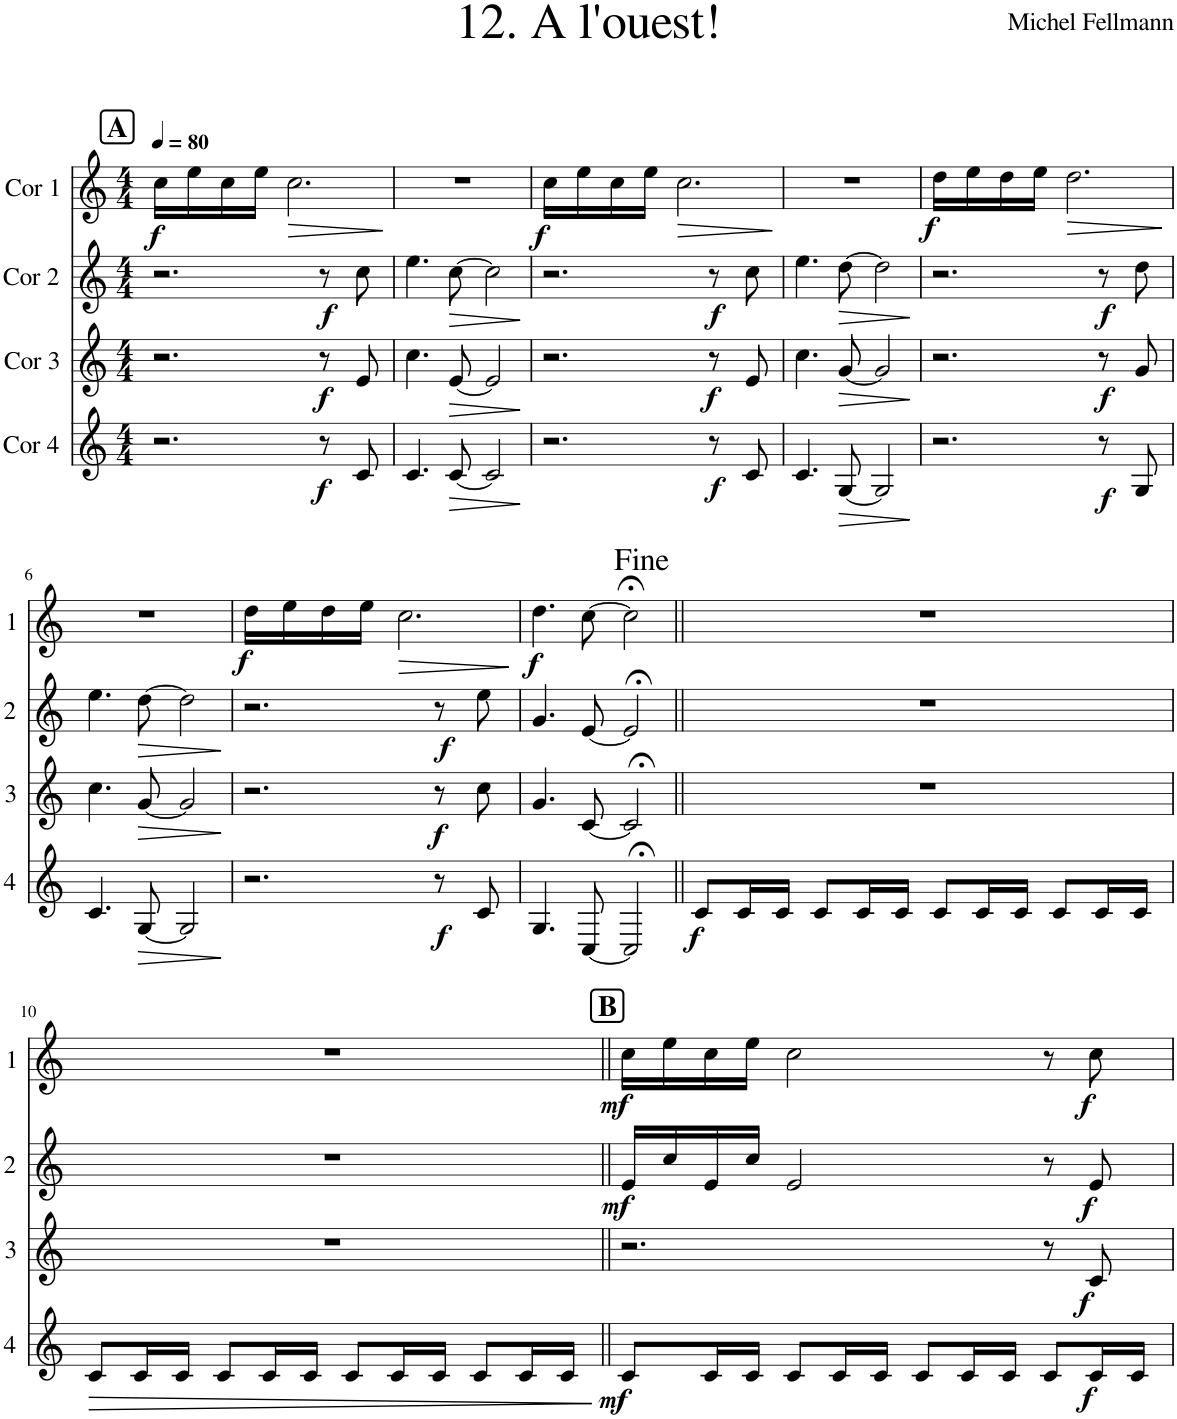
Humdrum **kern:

**kern	**dynam	**kern	**dynam	**kern	**dynam	**kern	**dynam
*part4	*part4	*part3	*part3	*part2	*part2	*part1	*part1
*staff4	*staff4	*staff3	*staff3	*staff2	*staff2	*staff1	*staff1
*I"Cor 4	*	*I"Cor 3	*	*I"Cor 2	*	*I"Cor 1	*
*clefG2	*	*clefG2	*	*clefG2	*	*clefG2	*
*Trd4c7	*	*Trd4c7	*	*Trd4c7	*	*Trd4c7	*
*k[]	*	*k[]	*	*k[]	*	*k[]	*
*M4/4	*	*M4/4	*	*M4/4	*	*M4/4	*
*MM80	*	*MM80	*	*MM80	*	*MM80	*
!!LO:REH:place=s1:a:B:cj:fs=14:t=A
=1	=1	=1	=1	=1	=1	=1	=1
!	!	!	!	!	!	!	!LO:DY:b
2.r	.	2.r	.	2.r	.	16cc\LL	f
.	.	.	.	.	.	16ee\	.
.	.	.	.	.	.	16cc\	.
.	.	.	.	.	.	16ee\JJ	.
!	!	!	!	!	!	!	!LO:HP:b
.	.	.	.	.	.	2.cc\	>
!	!LO:DY:b	!	!LO:DY:b	!	!LO:DY:b	!	!
8r	f	8r	f	8r	f	.	.
8c/	.	8e/	.	8cc\	.	.	.
.	.	.	.	.	.	.	]
=2	=2	=2	=2	=2	=2	=2	=2
4.c/	.	4.cc\	.	4.ee\	.	1r	.
!	!LO:HP:b	!	!LO:HP:b	!	!LO:HP:b	!	!
[8c/	>	[8e/	>	[8cc\	>	.	.
2c/]	.	2e/]	.	2cc\]	.	.	.
.	]	.	]	.	]	.	.
=3	=3	=3	=3	=3	=3	=3	=3
!	!	!	!	!	!	!	!LO:DY:b
2.r	.	2.r	.	2.r	.	16cc\LL	f
.	.	.	.	.	.	16ee\	.
.	.	.	.	.	.	16cc\	.
.	.	.	.	.	.	16ee\JJ	.
!	!	!	!	!	!	!	!LO:HP:b
.	.	.	.	.	.	2.cc\	>
!	!LO:DY:b	!	!LO:DY:b	!	!LO:DY:b	!	!
8r	f	8r	f	8r	f	.	.
8c/	.	8e/	.	8cc\	.	.	.
.	.	.	.	.	.	.	]
=4	=4	=4	=4	=4	=4	=4	=4
4.c/	.	4.cc\	.	4.ee\	.	1r	.
!	!LO:HP:b	!	!LO:HP:b	!	!LO:HP:b	!	!
[8G/	>	[8g/	>	[8dd\	>	.	.
2G/]	.	2g/]	.	2dd\]	.	.	.
.	]	.	]	.	]	.	.
=5	=5	=5	=5	=5	=5	=5	=5
!	!	!	!	!	!	!	!LO:DY:b
2.r	.	2.r	.	2.r	.	16dd\LL	f
.	.	.	.	.	.	16ee\	.
.	.	.	.	.	.	16dd\	.
.	.	.	.	.	.	16ee\JJ	.
!	!	!	!	!	!	!	!LO:HP:b
.	.	.	.	.	.	2.dd\	>
!	!LO:DY:b	!	!LO:DY:b	!	!LO:DY:b	!	!
8r	f	8r	f	8r	f	.	.
8G/	.	8g/	.	8dd\	.	.	.
.	.	.	.	.	.	.	]
!!LO:LB:g=z
=6	=6	=6	=6	=6	=6	=6	=6
4.c/	.	4.cc\	.	4.ee\	.	1r	.
!	!LO:HP:b	!	!LO:HP:b	!	!LO:HP:b	!	!
[8G/	>	[8g/	>	[8dd\	>	.	.
2G/]	.	2g/]	.	2dd\]	.	.	.
.	]	.	]	.	]	.	.
=7	=7	=7	=7	=7	=7	=7	=7
!	!	!	!	!	!	!	!LO:DY:b
2.r	.	2.r	.	2.r	.	16dd\LL	f
.	.	.	.	.	.	16ee\	.
.	.	.	.	.	.	16dd\	.
.	.	.	.	.	.	16ee\JJ	.
!	!	!	!	!	!	!	!LO:HP:b
.	.	.	.	.	.	2.cc\	>
!	!LO:DY:b	!	!LO:DY:b	!	!LO:DY:b	!	!
8r	f	8r	f	8r	f	.	.
8c/	.	8cc\	.	8ee\	.	.	.
.	.	.	.	.	.	.	]
=8	=8	=8	=8	=8	=8	=8	=8
!	!	!	!	!	!	!	!LO:DY:b
4.G/	.	4.g/	.	4.g/	.	4.dd\	f
[8C/	.	[8c/	.	[8e/	.	[8cc\	.
2C;</]	.	2c;</]	.	2e;</]	.	2cc;<\]	.
=9||	=9||	=9||	=9||	=9||	=9||	=9||	=9||
!	!LO:DY:b	!	!	!	!	!	!
8c/L	f	1r	.	1r	.	1r	.
16c/L	.	.	.	.	.	.	.
16c/JJ	.	.	.	.	.	.	.
8c/L	.	.	.	.	.	.	.
16c/L	.	.	.	.	.	.	.
16c/JJ	.	.	.	.	.	.	.
8c/L	.	.	.	.	.	.	.
16c/L	.	.	.	.	.	.	.
16c/JJ	.	.	.	.	.	.	.
8c/L	.	.	.	.	.	.	.
16c/L	.	.	.	.	.	.	.
16c/JJ	.	.	.	.	.	.	.
!!LO:LB:g=z
=10	=10	=10	=10	=10	=10	=10	=10
!	!LO:HP:b	!	!	!	!	!	!
8c/L	>	1r	.	1r	.	1r	.
16c/L	.	.	.	.	.	.	.
16c/JJ	.	.	.	.	.	.	.
8c/L	.	.	.	.	.	.	.
16c/L	.	.	.	.	.	.	.
16c/JJ	.	.	.	.	.	.	.
8c/L	.	.	.	.	.	.	.
16c/L	.	.	.	.	.	.	.
16c/JJ	.	.	.	.	.	.	.
8c/L	.	.	.	.	.	.	.
16c/L	.	.	.	.	.	.	.
16c/JJ	.	.	.	.	.	.	.
.	]	.	.	.	.	.	.
!!LO:REH:place=s1:a:B:cj:fs=14:t=B
=11||	=11||	=11||	=11||	=11||	=11||	=11||	=11||
!	!LO:DY:b	!	!	!	!LO:DY:b	!	!LO:DY:b
8c/L	mf	2.r	.	16e/LL	mf	16cc\LL	mf
.	.	.	.	16cc/	.	16ee\	.
16c/L	.	.	.	16e/	.	16cc\	.
16c/JJ	.	.	.	16cc/JJ	.	16ee\JJ	.
8c/L	.	.	.	2e/	.	2cc\	.
16c/L	.	.	.	.	.	.	.
16c/JJ	.	.	.	.	.	.	.
8c/L	.	.	.	.	.	.	.
16c/L	.	.	.	.	.	.	.
16c/JJ	.	.	.	.	.	.	.
8c/L	.	8r	.	8r	.	8r	.
!	!LO:DY:b	!	!LO:DY:b	!	!LO:DY:b	!	!LO:DY:b
16c/L	f	8c/	f	8e/	f	8cc\	f
16c/JJ	.	.	.	.	.	.	.
=	=	=	=	=	=	=	=
*-	*-	*-	*-	*-	*-	*-	*-
